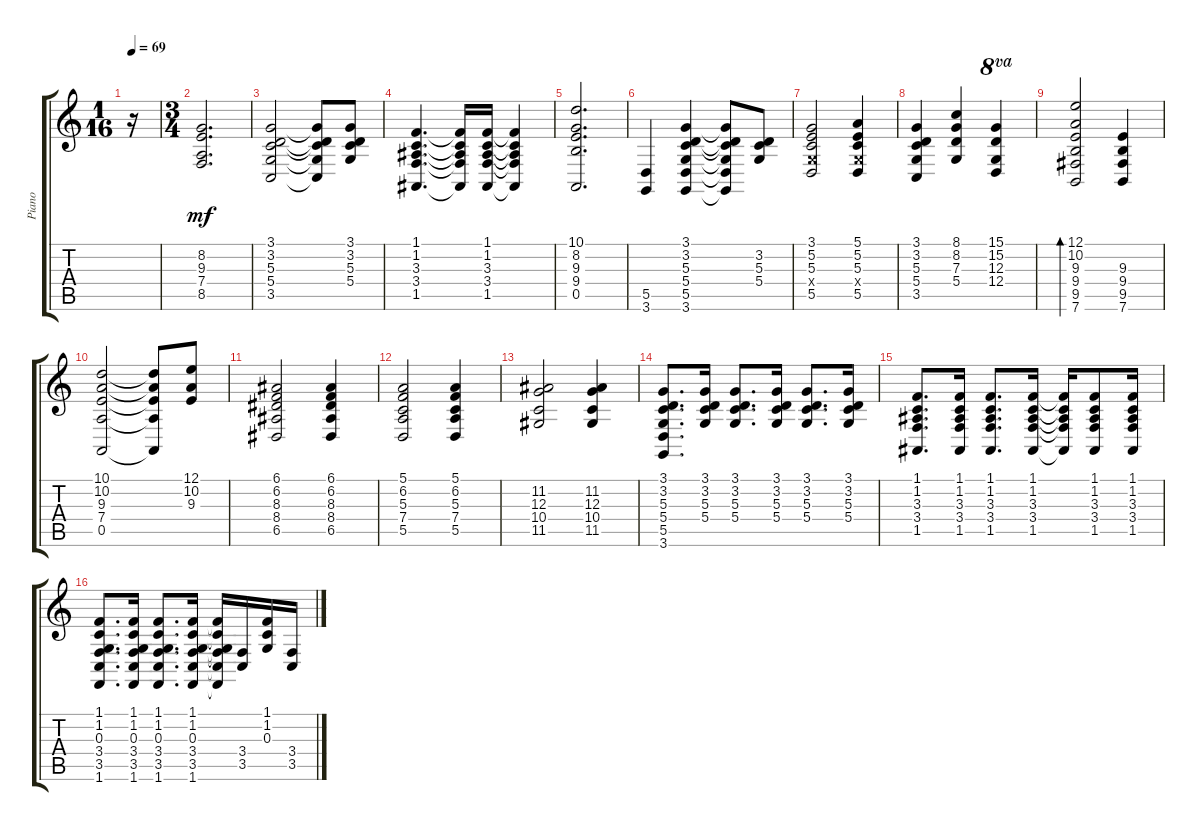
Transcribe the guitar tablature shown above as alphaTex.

\track ("Piano" "Piano") {instrument acousticgrandpiano}
\staff {score tabs}
\tuning (E4 B3 G3 D3 A2 E2) {hide}
\ts (1 16)
\tempo 69
\clef g2
\ks c
r.16{dy mf instrument acousticgrandpiano} |
\ts (3 4)
(8.2 9.3 7.4 8.5).2{d} |
(3.1 3.2 5.3 5.4 3.5).2 (3.1{t} 3.2{t} 5.3{t} 5.4{t} 3.5{t}).8 (3.1 3.2 5.3 5.4).8 |
(1.1 1.2 3.3 3.4 1.5).4{d} (1.1{t} 1.2{t} 3.3{t} 3.4{t} 1.5{t}).16 (1.1 1.2 3.3 3.4 1.5).16 (1.1{t} 1.2{t} 3.3{t} 3.4{t} 1.5{t}).4 |
(10.1 8.2 9.3 9.4 0.5).2{d} |
(5.5 3.6).4 (3.1 3.2 5.3 5.4 5.5 3.6).4 (3.1{t} 3.2{t} 5.3{t} 5.4{t} 5.5{t} 3.6{t}).8 (3.2 5.3 5.4).8 |
(3.1 5.2 5.3 5.4{x} 5.5).2 (5.1 5.2 5.3 5.4{x} 5.5).4 |
(3.1 3.2 5.3 5.4 3.5).4 (8.1 8.2 7.3 5.4).4 (15.1 15.2 12.3 12.4).4{ot 8va} |
(12.1 10.2 9.3 9.4 9.5 7.6).2{bd 30} (9.3 9.4 9.5 7.6).4 |
(10.1 10.2 9.3 7.4 0.5).2 (10.1{t} 10.2{t} 9.3{t} 7.4{t} 0.5{t}).8 (12.1 10.2 9.3).8 |
(6.1 6.2 8.3 8.4 6.5).2 (6.1 6.2 8.3 8.4 6.5).4 |
(5.1 6.2 5.3 7.4 5.5).2 (5.1 6.2 5.3 7.4 5.5).4 |
(11.2 12.3 10.4 11.5).2 (11.2 12.3 10.4 11.5).4 |
(3.1 3.2 5.3 5.4 5.5 3.6).8{d} (3.1 3.2 5.3 5.4).16 (3.1 3.2 5.3 5.4).8{d} (3.1 3.2 5.3 5.4).16 (3.1 3.2 5.3 5.4).8{d} (3.1 3.2 5.3 5.4).16 |
(1.1 1.2 3.3 3.4 1.5).8{d} (1.1 1.2 3.3 3.4 1.5).16 (1.1 1.2 3.3 3.4 1.5).8{d} (1.1 1.2 3.3 3.4 1.5).16 (1.1{t} 1.2{t} 3.3{t} 3.4{t} 1.5{t}).16 (1.1 1.2 3.3 3.4 1.5).8 (1.1 1.2 3.3 3.4 1.5).16 |
(1.1 1.2 0.3 3.4 3.5 1.6).8{d} (1.1 1.2 0.3 3.4 3.5 1.6).16 (1.1 1.2 0.3 3.4 3.5 1.6).8{d} (1.1 1.2 0.3 3.4 3.5 1.6).16 (1.1{t} 1.2{t} 0.3{t} 3.4{t} 3.5{t} 1.6{t}).16 (3.4 3.5).16 (1.1 1.2 0.3).16 (3.4 3.5).16
